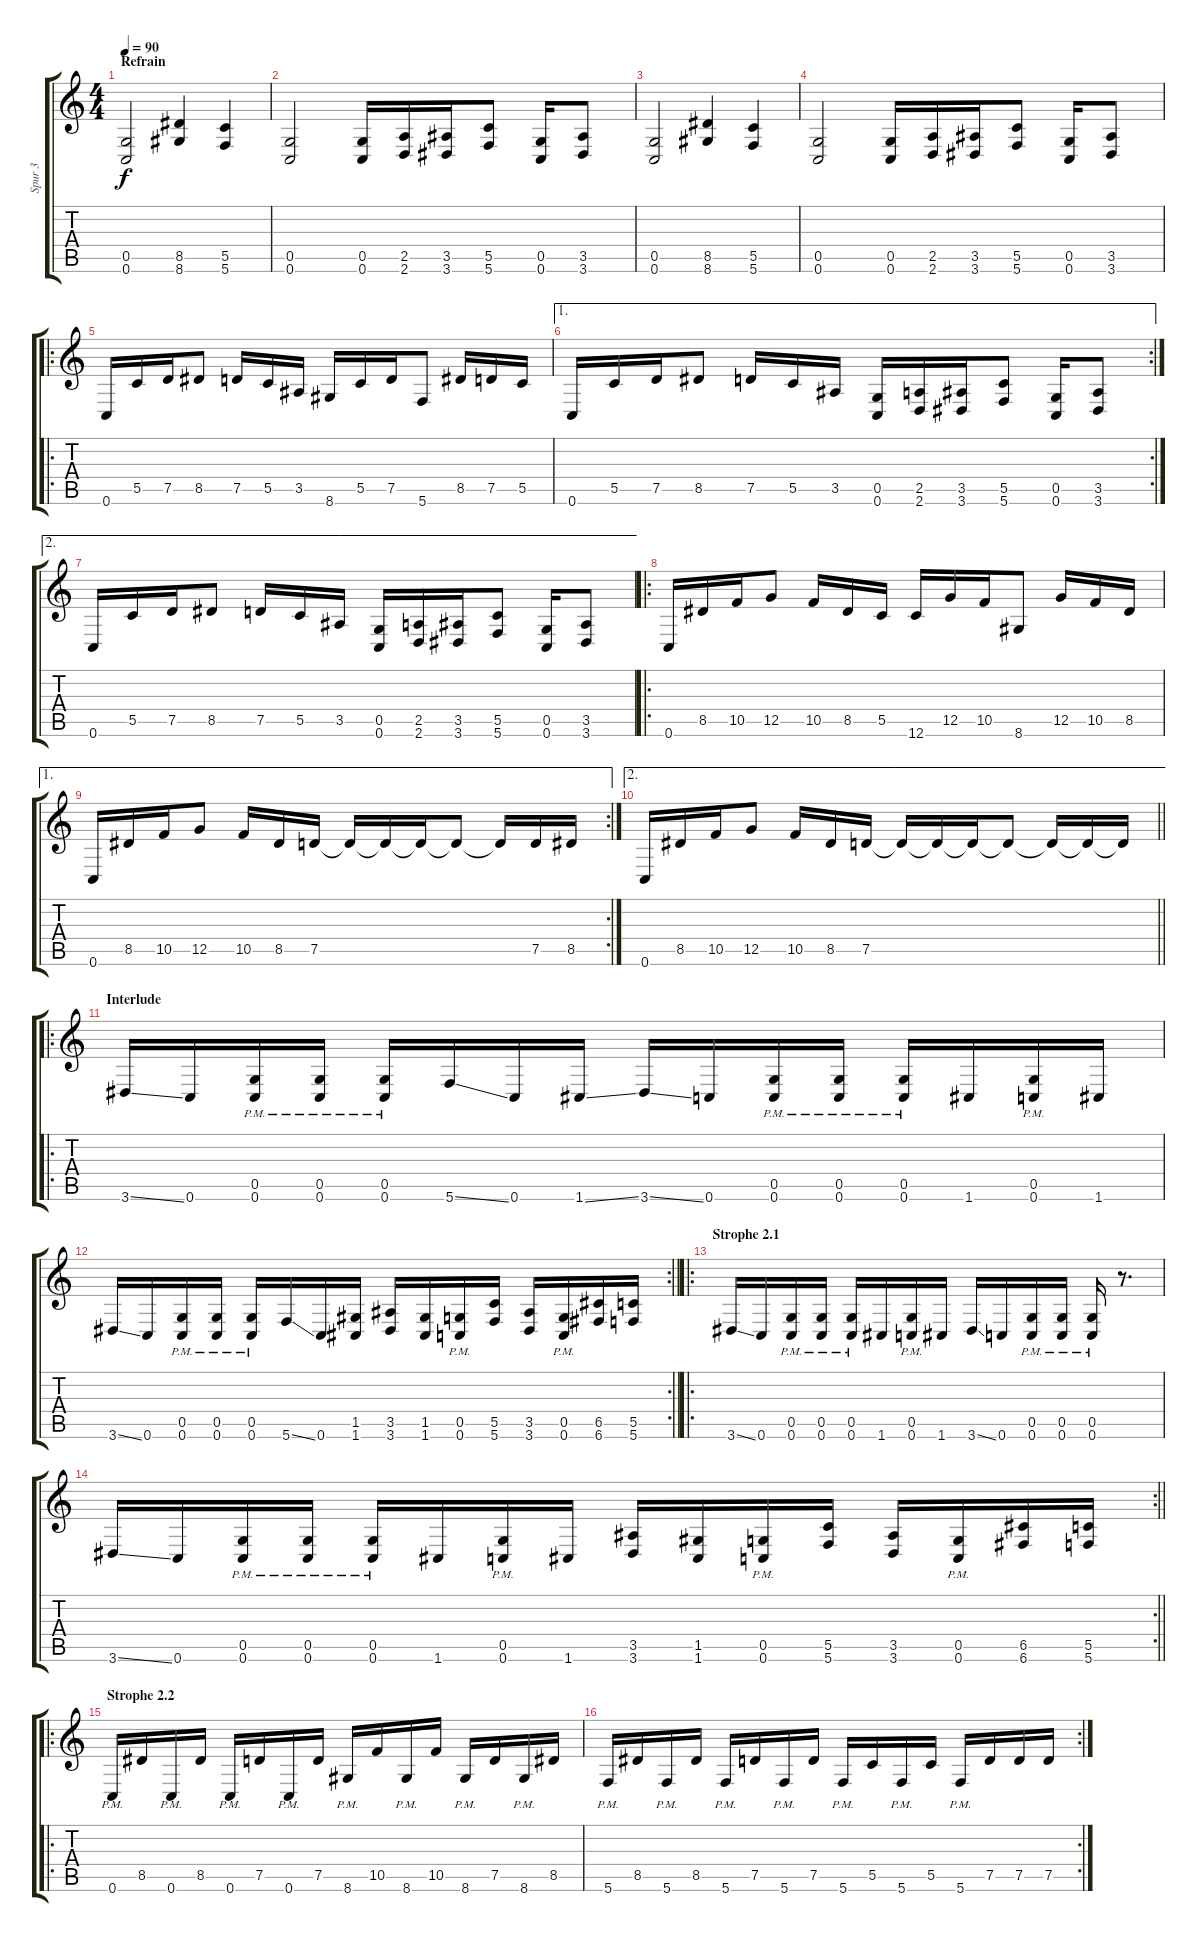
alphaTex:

\track ("Spur 3" "Spur 3") {instrument distortionguitar}
\staff {score tabs}
\tuning (D4 A3 F3 C3 G2 C2) {hide}
\ts (4 4)
\section ("" "Refrain")
\tempo 90
\clef g2
\ks c
(0.5 0.6).2{dy f} (8.5 8.6).4 (5.5 5.6).4 |
(0.5 0.6).2 (0.5 0.6).16 (2.5 2.6).16 (3.5 3.6).16 (5.5 5.6).8 (0.5 0.6).16 (3.5 3.6).8 |
(0.5 0.6).2 (8.5 8.6).4 (5.5 5.6).4 |
(0.5 0.6).2 (0.5 0.6).16 (2.5 2.6).16 (3.5 3.6).16 (5.5 5.6).8 (0.5 0.6).16 (3.5 3.6).8 |
\ro
0.6.16 5.5.16 7.5.16 8.5.8 7.5.16 5.5.16 3.5.16 8.6.16 5.5.16 7.5.16 5.6.8 8.5.16 7.5.16 5.5.16 |
\ae 1
\rc 2
0.6.16 5.5.16 7.5.16 8.5.8 7.5.16 5.5.16 3.5.16 (0.5 0.6).16 (2.5 2.6).16 (3.5 3.6).16 (5.5 5.6).8 (0.5 0.6).16 (3.5 3.6).8 |
\ae 2
0.6.16 5.5.16 7.5.16 8.5.8 7.5.16 5.5.16 3.5.16 (0.5 0.6).16 (2.5 2.6).16 (3.5 3.6).16 (5.5 5.6).8 (0.5 0.6).16 (3.5 3.6).8 |
\ro
0.6.16 8.5.16 10.5.16 12.5.8 10.5.16 8.5.16 5.5.16 12.6.16 12.5.16 10.5.16 8.6.8 12.5.16 10.5.16 8.5.16 |
\ae 1
\rc 2
0.6.16 8.5.16 10.5.16 12.5.8 10.5.16 8.5.16 7.5.16 7.5{t}.16 7.5{t}.16 7.5{t}.16 7.5{t}.8 7.5{t}.16 7.5.16 8.5.16 |
\ae 2
\barLineRight lightlight
0.6.16 8.5.16 10.5.16 12.5.8 10.5.16 8.5.16 7.5.16 7.5{t}.16 7.5{t}.16 7.5{t}.16 7.5{t}.8 7.5{t}.16 7.5{t}.16 7.5{t}.16 |
\ro
\section ("" "Interlude")
3.6{ss}.16 0.6.16 (0.5{pm} 0.6{pm}).16 (0.5{pm} 0.6{pm}).16 (0.5{pm} 0.6{pm}).16 5.6{ss}.16 0.6.16 1.6{ss}.16 3.6{ss}.16 0.6.16 (0.5{pm} 0.6{pm}).16 (0.5{pm} 0.6{pm}).16 (0.5{pm} 0.6{pm}).16 1.6.16 (0.5{pm} 0.6{pm}).16 1.6.16 |
\rc 2
\barLineRight lightlight
3.6{ss}.16 0.6.16 (0.5{pm} 0.6{pm}).16 (0.5{pm} 0.6{pm}).16 (0.5{pm} 0.6{pm}).16 5.6{ss}.16 0.6.16 (1.5 1.6).16 (3.5 3.6).16 (1.5 1.6).16 (0.5{pm} 0.6{pm}).16 (5.5 5.6).16 (3.5 3.6).16 (0.5{pm} 0.6{pm}).16 (6.5 6.6).16 (5.5 5.6).16 |
\ro
\section ("" "Strophe 2.1")
3.6{ss}.16 0.6.16 (0.5{pm} 0.6{pm}).16 (0.5{pm} 0.6{pm}).16 (0.5{pm} 0.6{pm}).16 1.6.16 (0.5{pm} 0.6{pm}).16 1.6.16 3.6{ss}.16 0.6.16 (0.5{pm} 0.6{pm}).16 (0.5{pm} 0.6{pm}).16 (0.5{pm} 0.6{pm}).16 r.8{d} |
\rc 2
\barLineRight lightlight
3.6{ss}.16 0.6.16 (0.5{pm} 0.6{pm}).16 (0.5{pm} 0.6{pm}).16 (0.5{pm} 0.6{pm}).16 1.6.16 (0.5{pm} 0.6{pm}).16 1.6.16 (3.5 3.6).16 (1.5 1.6).16 (0.5{pm} 0.6{pm}).16 (5.5 5.6).16 (3.5 3.6).16 (0.5{pm} 0.6{pm}).16 (6.5 6.6).16 (5.5 5.6).16 |
\ro
\section ("" "Strophe 2.2")
0.6{pm}.16 8.5.16 0.6{pm}.16 8.5.16 0.6{pm}.16 7.5.16 0.6{pm}.16 7.5.16 8.6{pm}.16 10.5.16 8.6{pm}.16 10.5.16 8.6{pm}.16 7.5.16 8.6{pm}.16 8.5.16 |
\rc 2
5.6{pm}.16 8.5.16 5.6{pm}.16 8.5.16 5.6{pm}.16 7.5.16 5.6{pm}.16 7.5.16 5.6{pm}.16 5.5.16 5.6{pm}.16 5.5.16 5.6{pm}.16 7.5.16 7.5.16 7.5.16
